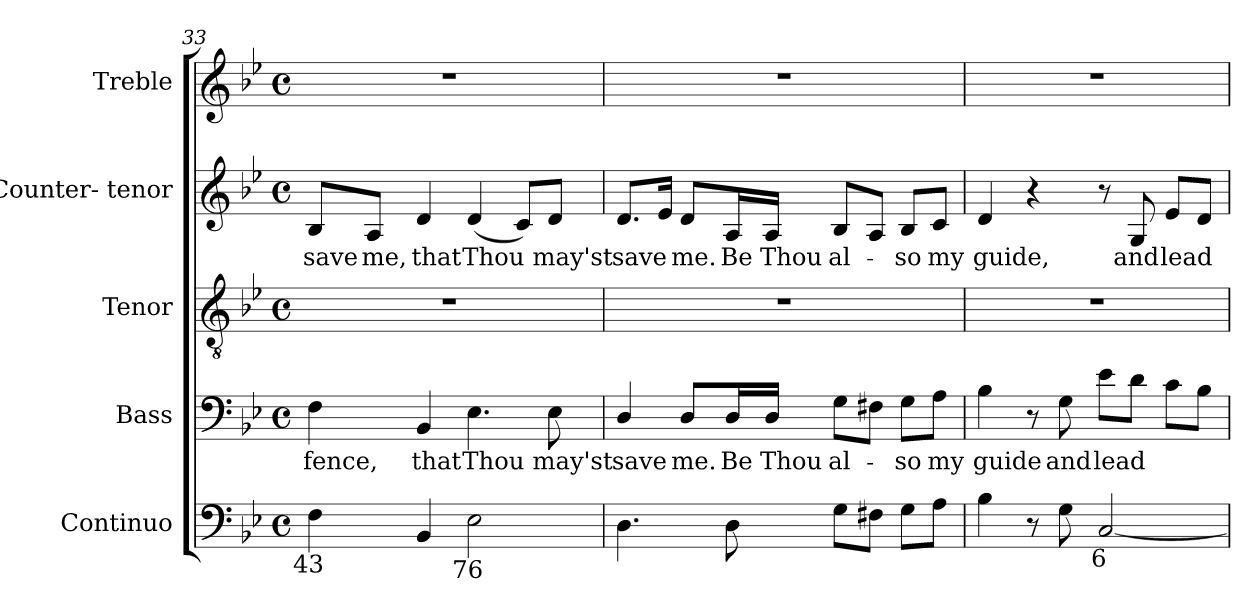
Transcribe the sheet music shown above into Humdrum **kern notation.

**kern	**kern	**text	**kern	**kern	**text	**kern
*part5	*part4	*part4	*part3	*part2	*part2	*part1
*staff5	*staff4	*staff4	*staff3	*staff2	*staff2	*staff1
*I"Continuo	*I"Bass	*	*I"Tenor	*I"Counter- tenor	*	*I"Treble
*I'C.	*I'B.	*	*I'T.	*I'Ct.	*	*I'Tr.
*clefF4	*clefF4	*	*clefGv2	*clefG2	*	*clefG2
*	*	*	*ITrd7c12	*	*	*
*k[b-e-]	*k[b-e-]	*	*k[b-e-]	*k[b-e-]	*	*k[b-e-]
*B-:	*B-:	*	*B-:	*B-:	*	*B-:
*M4/4	*M4/4	*	*M4/4	*M4/4	*	*M4/4
*met(c)	*met(c)	*	*met(c)	*met(c)	*	*met(c)
=33	=33	=33	=33	=33	=33	=33
!	!	!LO:LY:b:color=#000000	!	!	!	!
!LO:TX:b:cj:t=43	!	!	!	!	!	!
!	!	!	!	!	!LO:LY:b:color=#000000	!
4Fi\	4Fi\	-fence,	1r	8B-i/L	save	1r
!	!	!	!	!	!LO:LY:b:color=#000000	!
.	.	.	.	8Ai/J	me,	.
!	!	!LO:LY:b:color=#000000	!	!	!	!
!	!	!	!	!	!LO:LY:b:color=#000000	!
4BB-i/	4BB-i/	that	.	4di/	that	.
!	!	!LO:LY:b:color=#000000	!	!	!	!
!LO:TX:b:cj:t=76	!	!	!	!	!	!
!	!	!	!	!	!LO:LY:b:color=#000000	!
2E-i\	4.E-i\	Thou	.	(4di/	Thou	.
.	.	.	.	8ci/L)	.	.
!	!	!LO:LY:b:color=#000000	!	!	!	!
!	!	!	!	!	!LO:LY:b:color=#000000	!
.	8E-i\	may'st	.	8di/J	may'st	.
!!LO:LB:g=z
=34	=34	=34	=34	=34	=34	=34
!	!	!LO:LY:b:color=#000000	!	!	!	!
!	!	!	!	!	!LO:LY:b:color=#000000	!
4.Di\	4Di/	save	1r	8.di/L	save	1r
.	.	.	.	16e-i/Jk	.	.
!	!	!LO:LY:b:color=#000000	!	!	!	!
!	!	!	!	!	!LO:LY:b:color=#000000	!
.	8Di/L	me.	.	8di/L	me.	.
!	!	!LO:LY:b:color=#000000	!	!	!	!
!	!	!	!	!	!LO:LY:b:color=#000000	!
8Di\	16Di/L	Be	.	16Ai/L	Be	.
!	!	!LO:LY:b:color=#000000	!	!	!	!
!	!	!	!	!	!LO:LY:b:color=#000000	!
.	16Di/JJ	Thou	.	16Ai/JJ	Thou	.
!	!	!LO:LY:b:color=#000000	!	!	!	!
!	!	!	!	!	!LO:LY:b:color=#000000	!
8Gi\L	8Gi\L	al-	.	8B-i/L	al-	.
8F#Xi\J	8F#Xi\J	.	.	8Ai/J	.	.
!	!	!LO:LY:b:color=#000000	!	!	!	!
!	!	!	!	!	!LO:LY:b:color=#000000	!
8Gi\L	8Gi\L	-so	.	8B-i/L	-so	.
!	!	!LO:LY:b:color=#000000	!	!	!	!
!	!	!	!	!	!LO:LY:b:color=#000000	!
8Ai\J	8Ai\J	my	.	8ci/J	my	.
=35	=35	=35	=35	=35	=35	=35
!	!	!LO:LY:b:color=#000000	!	!	!	!
!	!	!	!	!	!LO:LY:b:color=#000000	!
4B-i\	4B-i\	guide	1r	4di/	guide,	1r
8r	8r	.	.	4r	.	.
!	!	!LO:LY:b:color=#000000	!	!	!	!
8Gi\	8Gi\	and	.	.	.	.
!LO:TX:b:cj:t=6	!	!	!	!	!	!
!	!	!LO:LY:b:color=#000000	!	!	!	!
[2Ci/	8e-i\L	lead	.	8r	.	.
!	!	!	!	!	!LO:LY:b:color=#000000	!
.	8di\J	.	.	8Gi/	and	.
!	!	!	!	!	!LO:LY:b:color=#000000	!
.	8ci\L	.	.	8e-i/L	lead	.
.	8B-i\J	.	.	8di/J	.	.
=	=	=	=	=	=	=
*-	*-	*-	*-	*-	*-	*-
